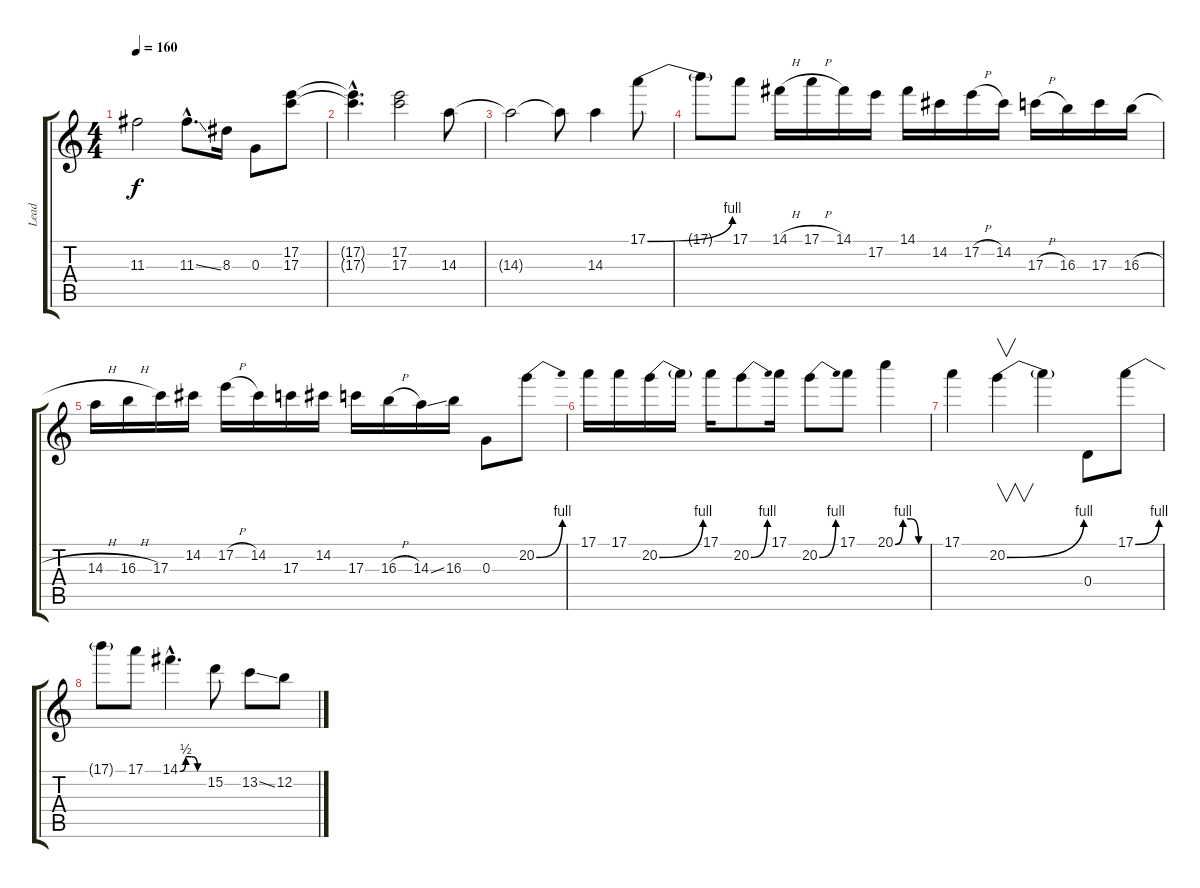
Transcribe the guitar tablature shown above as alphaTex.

\track ("Lead" "Lead") {instrument distortionguitar}
\staff {score tabs}
\tuning (E4 B3 G3 D3 A2 E2) {hide}
\ts (4 4)
\tempo 160
\clef g2
\ks c
11.3{t}.2{dy f} 11.3{ss hac}.8{d} 8.3.16 0.3.8 (17.2 17.3).8 |
(17.2{hac t} 17.3{hac t}).4{d} (17.2 17.3).2 14.3.8 |
14.3{t}.2 14.3{t}.8 14.3.4 17.1{be (bend 0 0 60 4)}.8 |
17.1{t}.8 17.1.8 14.1{h}.16 17.1{h}.16 14.1.16 17.2.16 14.1.16 14.2.16 17.2{h}.16 14.2.16 17.3{h}.16 16.3.16 17.3.16 16.3{h}.16 |
14.3{h}.16 16.3{h}.16 17.3.16 14.2.16 17.2{h}.16 14.2.16 17.3.16 14.2.16 17.3.16 16.3{h}.16 14.3{ss}.16 16.3.16 0.3.8 20.2{be (bend 0 0 60 4)}.8 |
17.1.16 17.1.16 20.2{be (bend 0 0 60 4)}.16 20.2{t}.16 17.1.16 20.2{be (bend 0 0 60 4)}.8 17.1.16 20.2{be (bend 0 0 60 4)}.8 17.1.8 20.1{be (custom 0 0 15 4 30 4 45 0 60 0)}.4 |
17.1.4 20.2{be (bend 0 0 60 4)}.4{v} 20.2{t}.4 0.4.8 17.1{be (bend 0 0 60 4)}.8 |
17.1{t}.8 17.1.8 14.1{be (custom 0 0 15 2 30 2 45 0 60 0) hac}.4{d} 15.2.8 13.2{ss}.8 12.2.8
